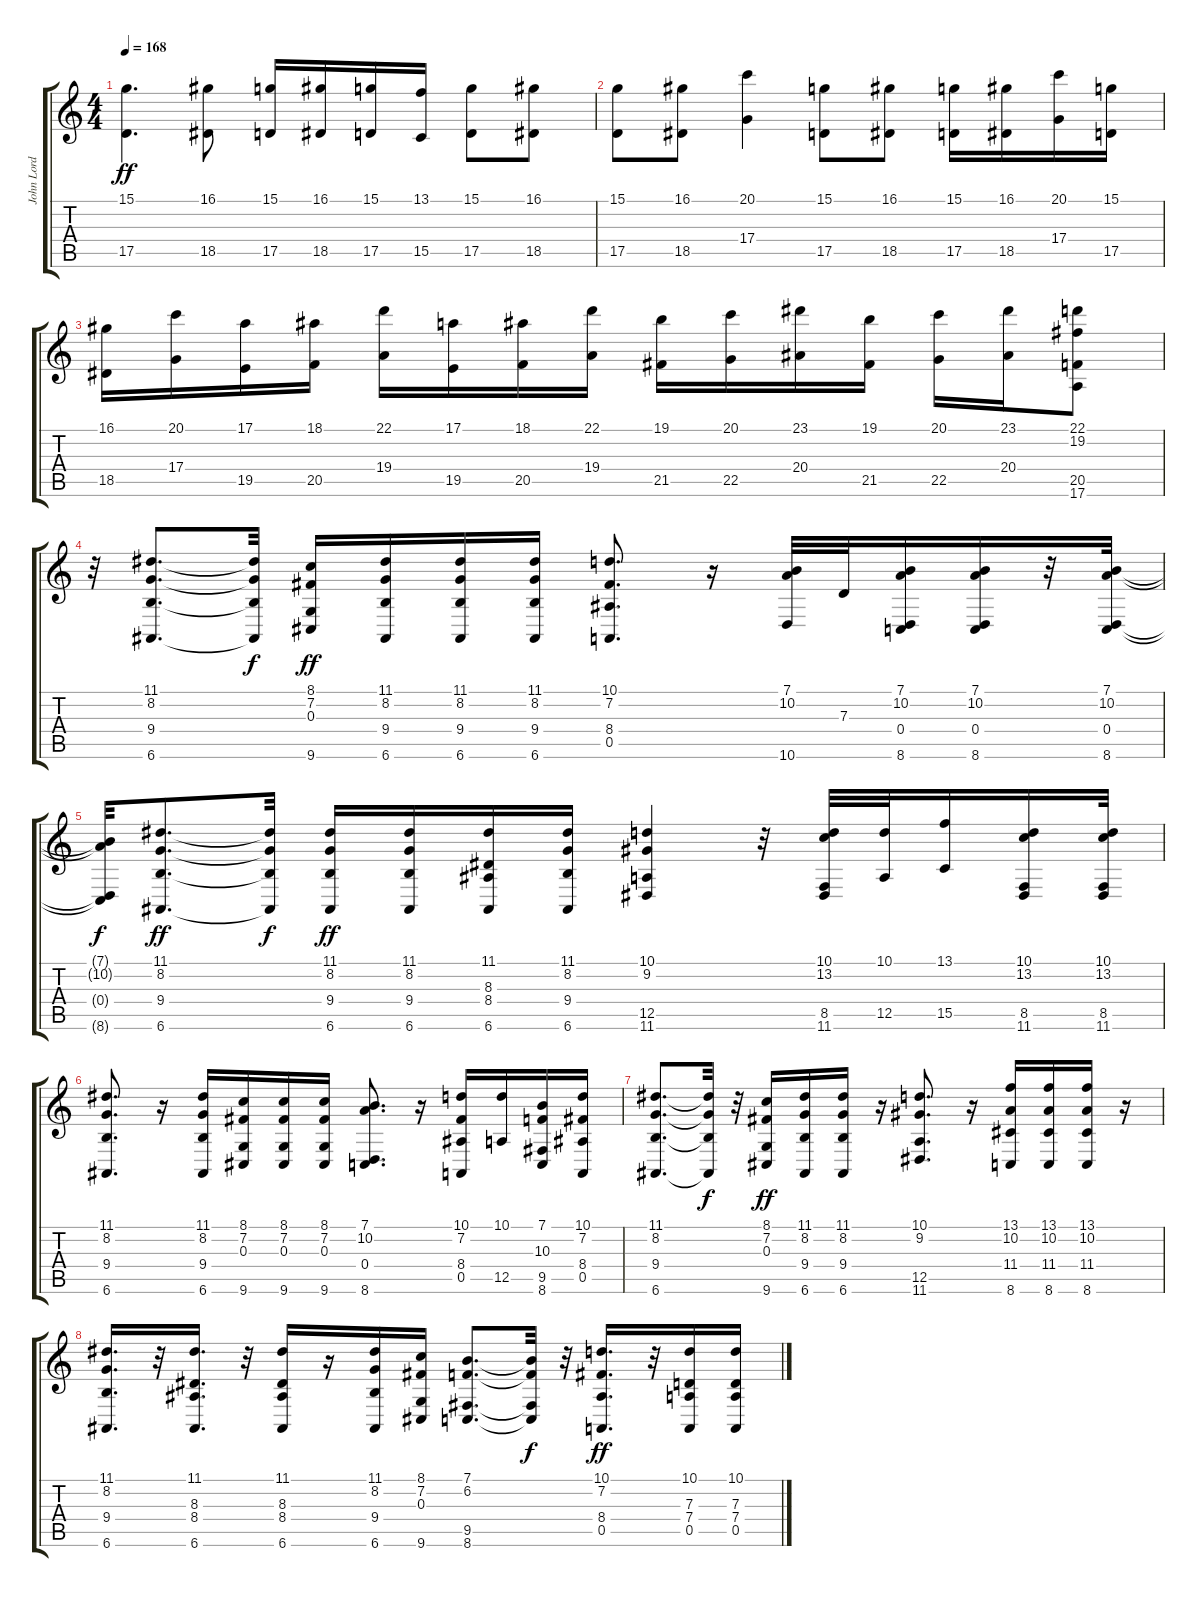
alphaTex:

\track ("John Lord" "John Lord") {instrument rockorgan}
\staff {score tabs}
\tuning (E4 B3 G3 D3 A2 E2) {hide}
\ts (4 4)
\tempo 168
\clef g2
\ks c
(15.1 17.5).4{d dy ff} (16.1 18.5).8 (15.1 17.5).16 (16.1 18.5).16 (15.1 17.5).16 (13.1 15.5).16 (15.1 17.5).8 (16.1 18.5).8 |
(15.1 17.5).8 (16.1 18.5).8 (20.1 17.4).4 (15.1 17.5).8 (16.1 18.5).8 (15.1 17.5).16 (16.1 18.5).16 (20.1 17.4).16 (15.1 17.5).16 |
(16.1 18.5).16 (20.1 17.4).16 (17.1 19.5).16 (18.1 20.5).16 (22.1 19.4).16 (17.1 19.5).16 (18.1 20.5).16 (22.1 19.4).16 (19.1 21.5).16 (20.1 22.5).16 (23.1 20.4).16 (19.1 21.5).16 (20.1 22.5).16 (23.1 20.4).16 (22.1 19.2 20.5 17.6).8 |
r.32 (11.1 8.2 9.4 6.6).8{d} (11.1{t} 8.2{t} 9.4{t} 6.6{t}).32{dy f} (8.1 7.2 0.3 9.6).16{dy ff} (11.1 8.2 9.4 6.6).16 (11.1 8.2 9.4 6.6).16 (11.1 8.2 9.4 6.6).16 (10.1 7.2 8.4 0.5).8{d} r.16 (7.1 10.2 10.6).32 7.3.32 (7.1 10.2 0.4 8.6).16 (7.1 10.2 0.4 8.6).16 r.32 (7.1 10.2 0.4 8.6).32 |
(7.1{t} 10.2{t} 0.4{t} 8.6{t}).32{dy f} (11.1 8.2 9.4 6.6).8{d dy ff} (11.1{t} 8.2{t} 9.4{t} 6.6{t}).32{dy f} (11.1 8.2 9.4 6.6).16{dy ff} (11.1 8.2 9.4 6.6).16 (11.1 8.3 8.4 6.6).16 (11.1 8.2 9.4 6.6).16 (10.1 9.2 12.5 11.6).4 r.32 (10.1 13.2 8.5 11.6).32 (10.1 12.5).32 (13.1 15.5).16 (10.1 13.2 8.5 11.6).16 (10.1 13.2 8.5 11.6).32 |
(11.1 8.2 9.4 6.6).8{d} r.16 (11.1 8.2 9.4 6.6).16 (8.1 7.2 0.3 9.6).16 (8.1 7.2 0.3 9.6).16 (8.1 7.2 0.3 9.6).16 (7.1 10.2 0.4 8.6).8{d} r.16 (10.1 7.2 8.4 0.5).16 (10.1 12.5).16 (7.1 10.3 9.5 8.6).16 (10.1 7.2 8.4 0.5).16 |
(11.1 8.2 9.4 6.6).8{d} (11.1{t} 8.2{t} 9.4{t} 6.6{t}).32{dy f} r.32 (8.1 7.2 0.3 9.6).16{dy ff} (11.1 8.2 9.4 6.6).16 (11.1 8.2 9.4 6.6).16 r.16 (10.1 9.2 12.5 11.6).8{d} r.16 (13.1 10.2 11.4 8.6).16 (13.1 10.2 11.4 8.6).16 (13.1 10.2 11.4 8.6).16 r.16 |
(11.1 8.2 9.4 6.6).16{d} r.32 (11.1 8.3 8.4 6.6).16{d} r.32 (11.1 8.3 8.4 6.6).16 r.16 (11.1 8.2 9.4 6.6).16 (8.1 7.2 0.3 9.6).16 (7.1 6.2 9.5 8.6).8{d} (7.1{t} 6.2{t} 9.5{t} 8.6{t}).32{dy f} r.32 (10.1 7.2 8.4 0.5).16{d dy ff} r.32 (10.1 7.3 7.4 0.5).16 (10.1 7.3 7.4 0.5).16
